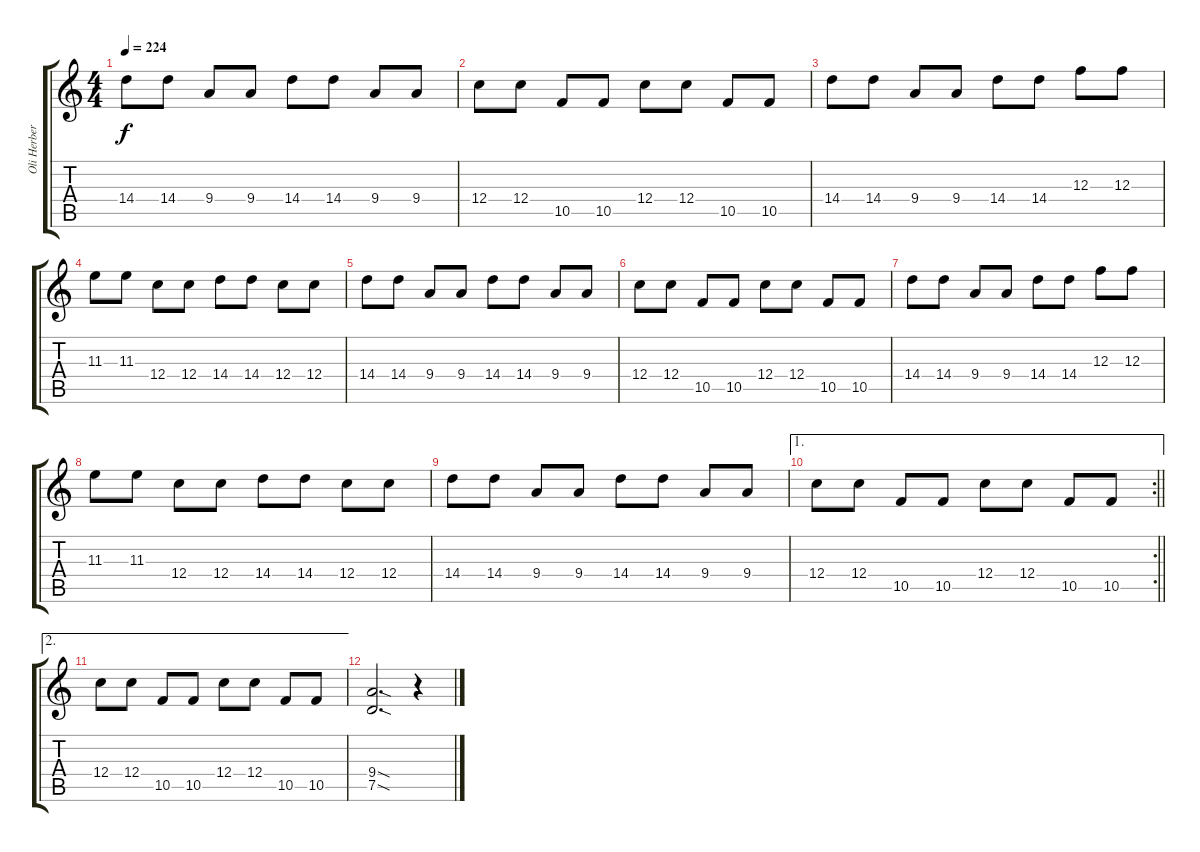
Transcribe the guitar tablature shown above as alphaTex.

\track ("Oli Herbert" "Oli Herber") {instrument distortionguitar}
\staff {score tabs}
\tuning (D4 A3 F3 C3 G2 D2) {hide}
\ts (4 4)
\tempo 224
\clef g2
\ks c
14.4.8{dy f} 14.4.8 9.4.8 9.4.8 14.4.8 14.4.8 9.4.8 9.4.8 |
12.4.8 12.4.8 10.5.8 10.5.8 12.4.8 12.4.8 10.5.8 10.5.8 |
14.4.8 14.4.8 9.4.8 9.4.8 14.4.8 14.4.8 12.3.8 12.3.8 |
11.3.8 11.3.8 12.4.8 12.4.8 14.4.8 14.4.8 12.4.8 12.4.8 |
14.4.8 14.4.8 9.4.8 9.4.8 14.4.8 14.4.8 9.4.8 9.4.8 |
12.4.8 12.4.8 10.5.8 10.5.8 12.4.8 12.4.8 10.5.8 10.5.8 |
14.4.8 14.4.8 9.4.8 9.4.8 14.4.8 14.4.8 12.3.8 12.3.8 |
11.3.8 11.3.8 12.4.8 12.4.8 14.4.8 14.4.8 12.4.8 12.4.8 |
14.4.8 14.4.8 9.4.8 9.4.8 14.4.8 14.4.8 9.4.8 9.4.8 |
\ae 1
\rc 2
\barLineRight lightlight
12.4.8 12.4.8 10.5.8 10.5.8 12.4.8 12.4.8 10.5.8 10.5.8 |
\ae 2
12.4.8 12.4.8 10.5.8 10.5.8 12.4.8 12.4.8 10.5.8 10.5.8 |
(9.4{sod} 7.5{sod}).2{d} r.4
